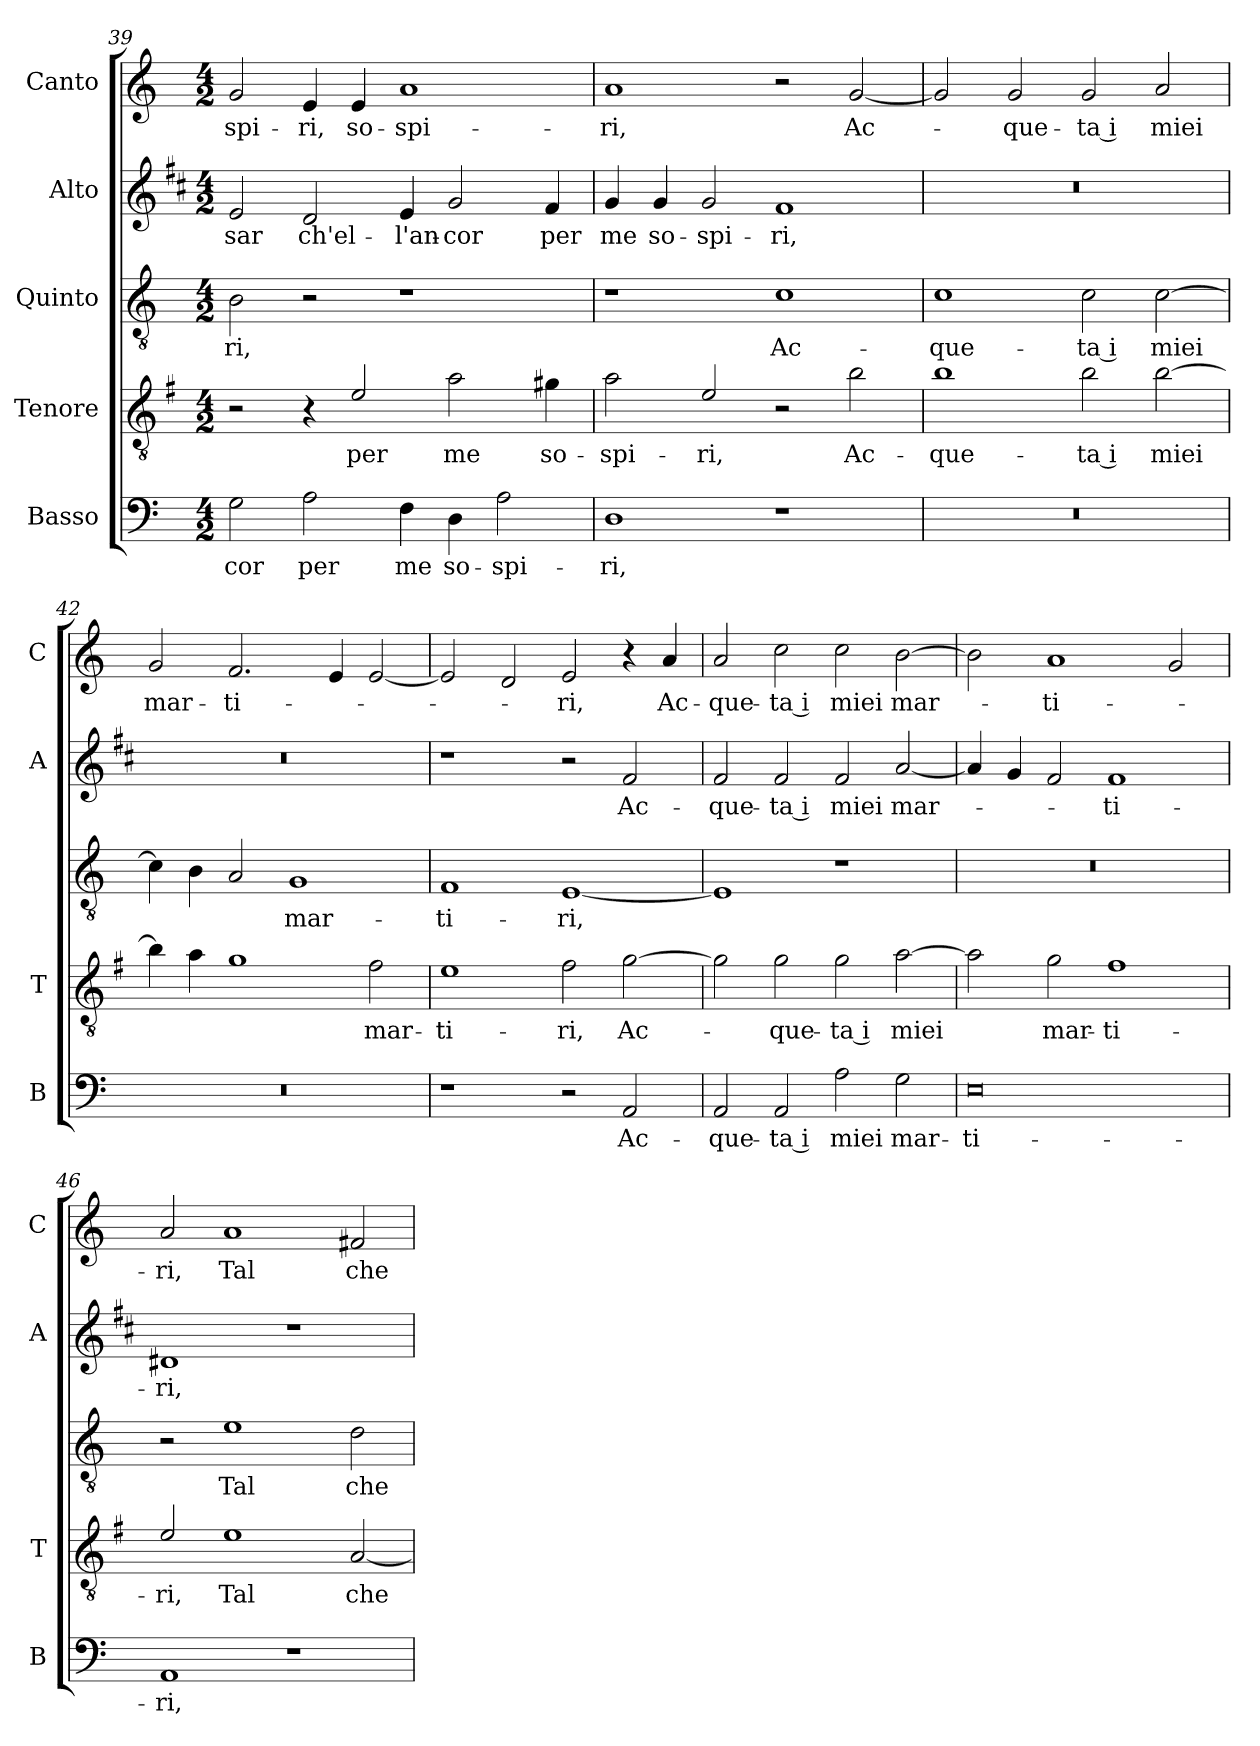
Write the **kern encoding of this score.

**kern	**text	**kern	**text	**kern	**text	**kern	**text	**kern	**text
*part5	*part5	*part4	*part4	*part3	*part3	*part2	*part2	*part1	*part1
*staff5	*staff5	*staff4	*staff4	*staff3	*staff3	*staff2	*staff2	*staff1	*staff1
*I"Basso	*	*I"Tenore	*	*I"Quinto	*	*I"Alto	*	*I"Canto	*
*I'B	*	*I'T	*	*	*	*I'A	*	*I'C	*
*clefF4	*	*clefGv2	*	*clefGv2	*	*clefG2	*	*clefG2	*
*	*	*ITrd4c7	*	*	*	*ITrd1c2	*	*	*
*k[]	*	*k[]	*	*k[]	*	*k[]	*	*k[]	*
*C:	*	*C:	*	*C:	*	*C:	*	*C:	*
*M4/2	*	*M4/2	*	*M4/2	*	*M4/2	*	*M4/2	*
=39	=39	=39	=39	=39	=39	=39	=39	=39	=39
!	!LO:LY:b	!	!	!	!LO:LY:b	!	!LO:LY:b	!	!LO:LY:b
2G\	-cor	2r	.	2B\	-ri,	2d/	-sar	2g/	-spi-
!	!LO:LY:b	!	!	!	!	!	!LO:LY:b	!	!LO:LY:b
2A\	per	4r	.	2r	.	2c/	ch'el-	4e/	-ri,
!	!	!	!LO:LY:b	!	!	!	!	!	!LO:LY:b
.	.	2A/	per	.	.	.	.	4e/	so-
!	!LO:LY:b	!	!	!	!	!	!LO:LY:b	!	!LO:LY:b
4F\	me	.	.	1r	.	4d/	-l'an-	1a	-spi-
!	!LO:LY:b	!	!LO:LY:b	!	!	!	!LO:LY:b	!	!
4D\	so-	2d\	me	.	.	2f/	-cor	.	.
!	!LO:LY:b	!	!	!	!	!	!	!	!
2A\	-spi-	.	.	.	.	.	.	.	.
!	!	!	!LO:LY:b	!	!	!	!LO:LY:b	!	!
.	.	4c#X\	so-	.	.	4e/	per	.	.
=40	=40	=40	=40	=40	=40	=40	=40	=40	=40
!	!LO:LY:b	!	!LO:LY:b	!	!	!	!LO:LY:b	!	!LO:LY:b
1D	-ri,	2d\	-spi-	1r	.	4f/	me	1a	-ri,
!	!	!	!	!	!	!	!LO:LY:b	!	!
.	.	.	.	.	.	4f/	so-	.	.
!	!	!	!LO:LY:b	!	!	!	!LO:LY:b	!	!
.	.	2A/	-ri,	.	.	2f/	-spi-	.	.
!	!	!	!	!	!LO:LY:b	!	!LO:LY:b	!	!
1r	.	2r	.	1c	Ac-	1e	-ri,	2r	.
!	!	!	!LO:LY:b	!	!	!	!	!	!LO:LY:b
.	.	2e\	Ac-	.	.	.	.	[2g/	Ac-
!!LO:LB:g=z
=41	=41	=41	=41	=41	=41	=41	=41	=41	=41
!	!	!	!LO:LY:b	!	!LO:LY:b	!	!	!	!
0r	.	1e	-que-	1c	-que-	0r	.	2g/]	.
!	!	!	!	!	!	!	!	!	!LO:LY:b
.	.	.	.	.	.	.	.	2g/	-que-
!	!	!	!LO:LY:b	!	!LO:LY:b	!	!	!	!LO:LY:b
.	.	2e\	-ta i	2c\	-ta i	.	.	2g/	-ta i
!	!	!	!LO:LY:b	!	!LO:LY:b	!	!	!	!LO:LY:b
.	.	[2e\	miei	[2c\	miei	.	.	2a/	miei
=42	=42	=42	=42	=42	=42	=42	=42	=42	=42
!	!	!	!	!	!	!	!	!	!LO:LY:b
0r	.	4e\]	.	4c\]	.	0r	.	2g/	mar-
.	.	4d\	.	4B\	.	.	.	.	.
!	!	!	!	!	!	!	!	!	!LO:LY:b
.	.	1c	.	2A/	.	.	.	2.f/	-ti-
!	!	!	!	!	!LO:LY:b	!	!	!	!
.	.	.	.	1G	mar-	.	.	.	.
.	.	.	.	.	.	.	.	4e/	.
!	!	!	!LO:LY:b	!	!	!	!	!	!
.	.	2B\	mar-	.	.	.	.	[2e/	.
=43	=43	=43	=43	=43	=43	=43	=43	=43	=43
!	!	!	!LO:LY:b	!	!LO:LY:b	!	!	!	!
1r	.	1A	-ti-	1F	-ti-	1r	.	2e/]	.
.	.	.	.	.	.	.	.	2d/	.
!	!	!	!LO:LY:b	!	!LO:LY:b	!	!	!	!LO:LY:b
2r	.	2B\	-ri,	[1E	-ri,	2r	.	2e/	-ri,
!	!LO:LY:b	!	!LO:LY:b	!	!	!	!LO:LY:b	!	!
2AA/	Ac-	[2c\	Ac-	.	.	2e/	Ac-	4r	.
!	!	!	!	!	!	!	!	!	!LO:LY:b
.	.	.	.	.	.	.	.	4a/	Ac-
=44	=44	=44	=44	=44	=44	=44	=44	=44	=44
!	!LO:LY:b	!	!	!	!	!	!LO:LY:b	!	!LO:LY:b
2AA/	-que-	2c\]	.	1E]	.	2e/	-que-	2a/	-que-
!	!LO:LY:b	!	!LO:LY:b	!	!	!	!LO:LY:b	!	!LO:LY:b
2AA/	-ta i	2c\	-que-	.	.	2e/	-ta i	2cc\	-ta i
!	!LO:LY:b	!	!LO:LY:b	!	!	!	!LO:LY:b	!	!LO:LY:b
2A\	miei	2c\	-ta i	1r	.	2e/	miei	2cc\	miei
!	!LO:LY:b	!	!LO:LY:b	!	!	!	!LO:LY:b	!	!LO:LY:b
2G\	mar-	[2d\	miei	.	.	[2g/	mar-	[2b\	mar-
=45	=45	=45	=45	=45	=45	=45	=45	=45	=45
!	!LO:LY:b	!	!	!	!	!	!	!	!
0E	-ti-	2d\]	.	0r	.	4g/]	.	2b\]	.
.	.	.	.	.	.	4f/	.	.	.
!	!	!	!LO:LY:b	!	!	!	!	!	!LO:LY:b
.	.	2c\	mar-	.	.	2e/	.	1a	-ti-
!	!	!	!LO:LY:b	!	!	!	!LO:LY:b	!	!
.	.	1B	-ti-	.	.	1e	-ti-	.	.
.	.	.	.	.	.	.	.	2g/	.
!!LO:LB:g=z
=46	=46	=46	=46	=46	=46	=46	=46	=46	=46
!	!LO:LY:b	!	!LO:LY:b	!	!	!	!LO:LY:b	!	!LO:LY:b
1AA	-ri,	2A/	-ri,	2r	.	1c#X	-ri,	2a/	-ri,
!	!	!	!LO:LY:b	!	!LO:LY:b	!	!	!	!LO:LY:b
.	.	1A	Tal	1e	Tal	.	.	1a	Tal
1r	.	.	.	.	.	1r	.	.	.
!	!	!	!LO:LY:b	!	!LO:LY:b	!	!	!	!LO:LY:b
.	.	[2D/	che	2d\	che	.	.	2f#X/	che
=	=	=	=	=	=	=	=	=	=
*-	*-	*-	*-	*-	*-	*-	*-	*-	*-
